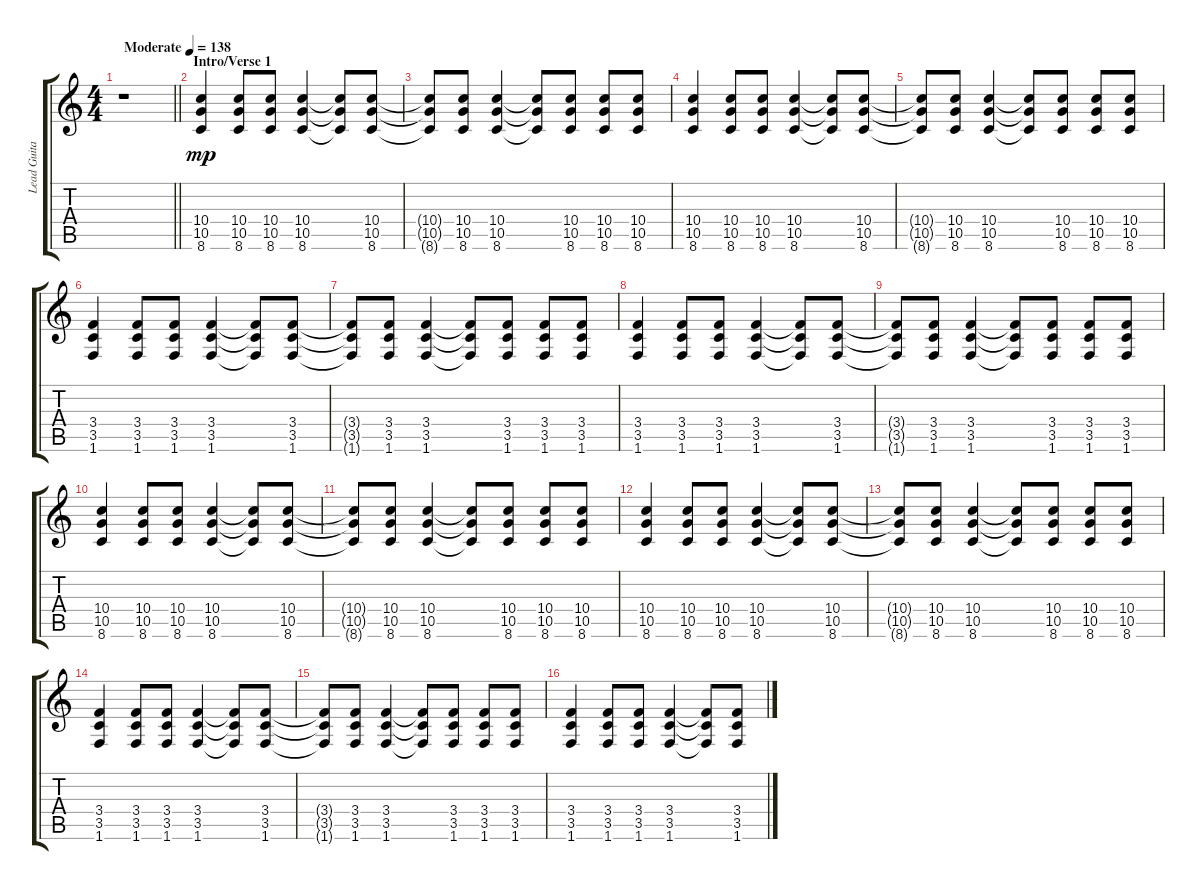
\track ("Lead Guitar" "Lead Guita") {instrument electricguitarclean}
\staff {score tabs}
\tuning (E4 B3 G3 D3 A2 E2) {hide}
\ts (4 4)
\tempo (138 "Moderate")
\clef g2
\barLineRight lightlight
\ks c
r.1{dy mp instrument electricguitarclean} |
\section ("" "Intro/Verse 1")
(10.4 10.5 8.6).4 (10.4 10.5 8.6).8 (10.4 10.5 8.6).8 (10.4 10.5 8.6).4 (10.4{t} 10.5{t} 8.6{t}).8 (10.4 10.5 8.6).8 |
(10.4{t} 10.5{t} 8.6{t}).8 (10.4 10.5 8.6).8 (10.4 10.5 8.6).4 (10.4{t} 10.5{t} 8.6{t}).8 (10.4 10.5 8.6).8 (10.4 10.5 8.6).8 (10.4 10.5 8.6).8 |
(10.4 10.5 8.6).4 (10.4 10.5 8.6).8 (10.4 10.5 8.6).8 (10.4 10.5 8.6).4 (10.4{t} 10.5{t} 8.6{t}).8 (10.4 10.5 8.6).8 |
(10.4{t} 10.5{t} 8.6{t}).8 (10.4 10.5 8.6).8 (10.4 10.5 8.6).4 (10.4{t} 10.5{t} 8.6{t}).8 (10.4 10.5 8.6).8 (10.4 10.5 8.6).8 (10.4 10.5 8.6).8 |
(3.4 3.5 1.6).4 (3.4 3.5 1.6).8 (3.4 3.5 1.6).8 (3.4 3.5 1.6).4 (3.4{t} 3.5{t} 1.6{t}).8 (3.4 3.5 1.6).8 |
(3.4{t} 3.5{t} 1.6{t}).8 (3.4 3.5 1.6).8 (3.4 3.5 1.6).4 (3.4{t} 3.5{t} 1.6{t}).8 (3.4 3.5 1.6).8 (3.4 3.5 1.6).8 (3.4 3.5 1.6).8 |
(3.4 3.5 1.6).4 (3.4 3.5 1.6).8 (3.4 3.5 1.6).8 (3.4 3.5 1.6).4 (3.4{t} 3.5{t} 1.6{t}).8 (3.4 3.5 1.6).8 |
(3.4{t} 3.5{t} 1.6{t}).8 (3.4 3.5 1.6).8 (3.4 3.5 1.6).4 (3.4{t} 3.5{t} 1.6{t}).8 (3.4 3.5 1.6).8 (3.4 3.5 1.6).8 (3.4 3.5 1.6).8 |
(10.4 10.5 8.6).4 (10.4 10.5 8.6).8 (10.4 10.5 8.6).8 (10.4 10.5 8.6).4 (10.4{t} 10.5{t} 8.6{t}).8 (10.4 10.5 8.6).8 |
(10.4{t} 10.5{t} 8.6{t}).8 (10.4 10.5 8.6).8 (10.4 10.5 8.6).4 (10.4{t} 10.5{t} 8.6{t}).8 (10.4 10.5 8.6).8 (10.4 10.5 8.6).8 (10.4 10.5 8.6).8 |
(10.4 10.5 8.6).4 (10.4 10.5 8.6).8 (10.4 10.5 8.6).8 (10.4 10.5 8.6).4 (10.4{t} 10.5{t} 8.6{t}).8 (10.4 10.5 8.6).8 |
(10.4{t} 10.5{t} 8.6{t}).8 (10.4 10.5 8.6).8 (10.4 10.5 8.6).4 (10.4{t} 10.5{t} 8.6{t}).8 (10.4 10.5 8.6).8 (10.4 10.5 8.6).8 (10.4 10.5 8.6).8 |
(3.4 3.5 1.6).4 (3.4 3.5 1.6).8 (3.4 3.5 1.6).8 (3.4 3.5 1.6).4 (3.4{t} 3.5{t} 1.6{t}).8 (3.4 3.5 1.6).8 |
(3.4{t} 3.5{t} 1.6{t}).8 (3.4 3.5 1.6).8 (3.4 3.5 1.6).4 (3.4{t} 3.5{t} 1.6{t}).8 (3.4 3.5 1.6).8 (3.4 3.5 1.6).8 (3.4 3.5 1.6).8 |
(3.4 3.5 1.6).4 (3.4 3.5 1.6).8 (3.4 3.5 1.6).8 (3.4 3.5 1.6).4 (3.4{t} 3.5{t} 1.6{t}).8 (3.4 3.5 1.6).8
